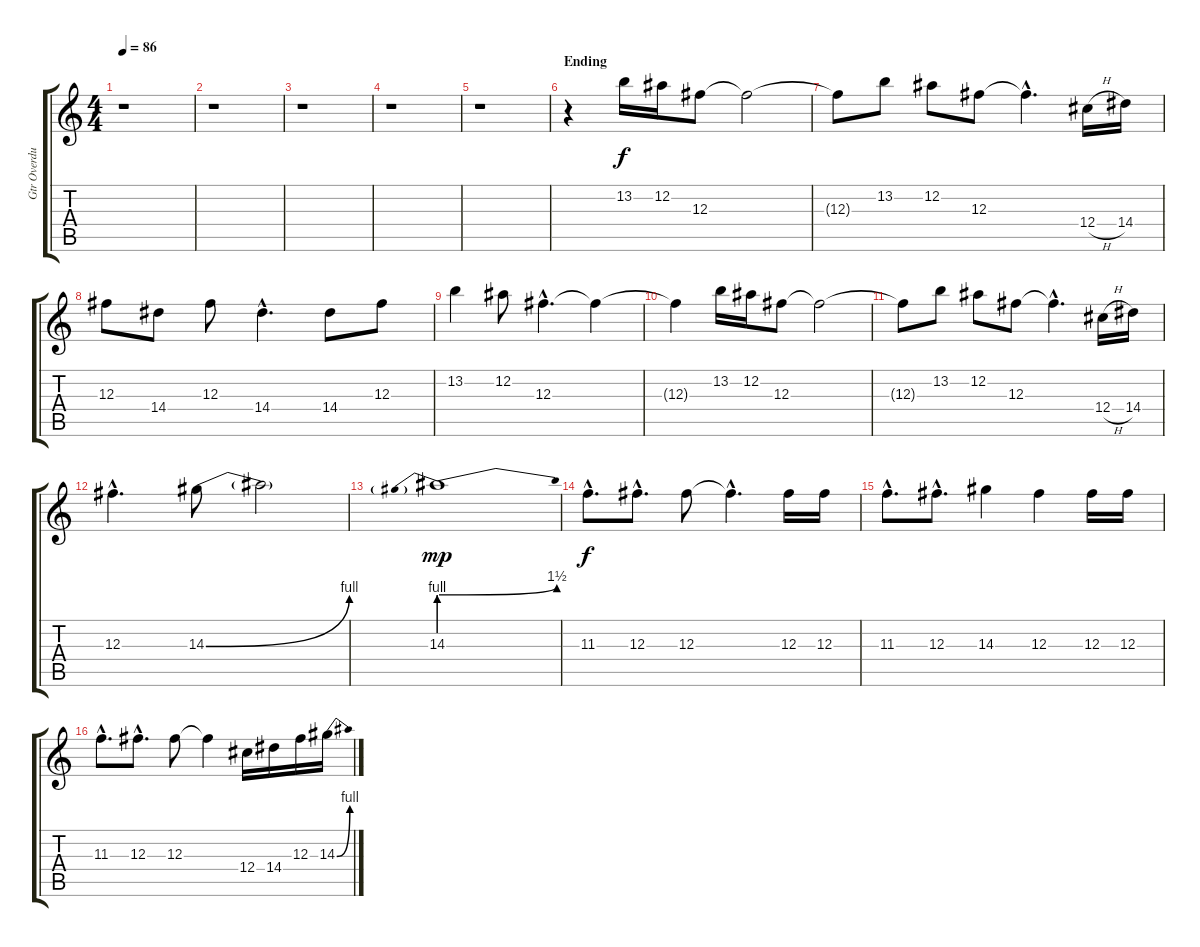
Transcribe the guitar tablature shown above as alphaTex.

\track ("Gtr Overdub" "Gtr Overdu") {instrument distortionguitar}
\staff {score tabs}
\tuning (Eb4 Bb3 Gb3 Db3 Ab2 Eb2) {hide}
\ts (4 4)
\tempo 86
\clef g2
\ks c
r.1{dy f} |
r.1 |
r.1 |
r.1 |
r.1 |
\section ("" "Ending")
r.4 13.2.16 12.2.16 12.3.8 12.3{t}.2 |
12.3{t}.8 13.2.8 12.2.8 12.3.8 12.3{hac t}.4{d} 12.4{h}.16 14.4.16 |
12.3.8 14.4.8 12.3.8 14.4{hac}.4{d} 14.4.8 12.3.8 |
13.2.4 12.2.8 12.3{hac}.4{d} 12.3{t}.4 |
12.3{t}.4 13.2.16 12.2.16 12.3.8 12.3{t}.2 |
12.3{t}.8 13.2.8 12.2.8 12.3.8 12.3{hac t}.4{d} 12.4{h}.16 14.4.16 |
12.3{hac}.4{d} 14.3{be (bend 0 0 60 4)}.8 14.3{t}.2 |
14.3{be (prebendbend 0 4 60 6)}.1{dy mp} |
11.3{hac}.8{d dy f} 12.3{hac}.8{d} 12.3.8 12.3{hac t}.4{d} 12.3.16 12.3.16 |
11.3{hac}.8{d} 12.3{hac}.8{d} 14.3.4 12.3.4 12.3.16 12.3.16 |
11.3{hac}.8{d} 12.3{hac}.8{d} 12.3.8 12.3{t}.4 12.4.16 14.4.16 12.3.16 14.3{be (bend 0 0 60 4)}.16
